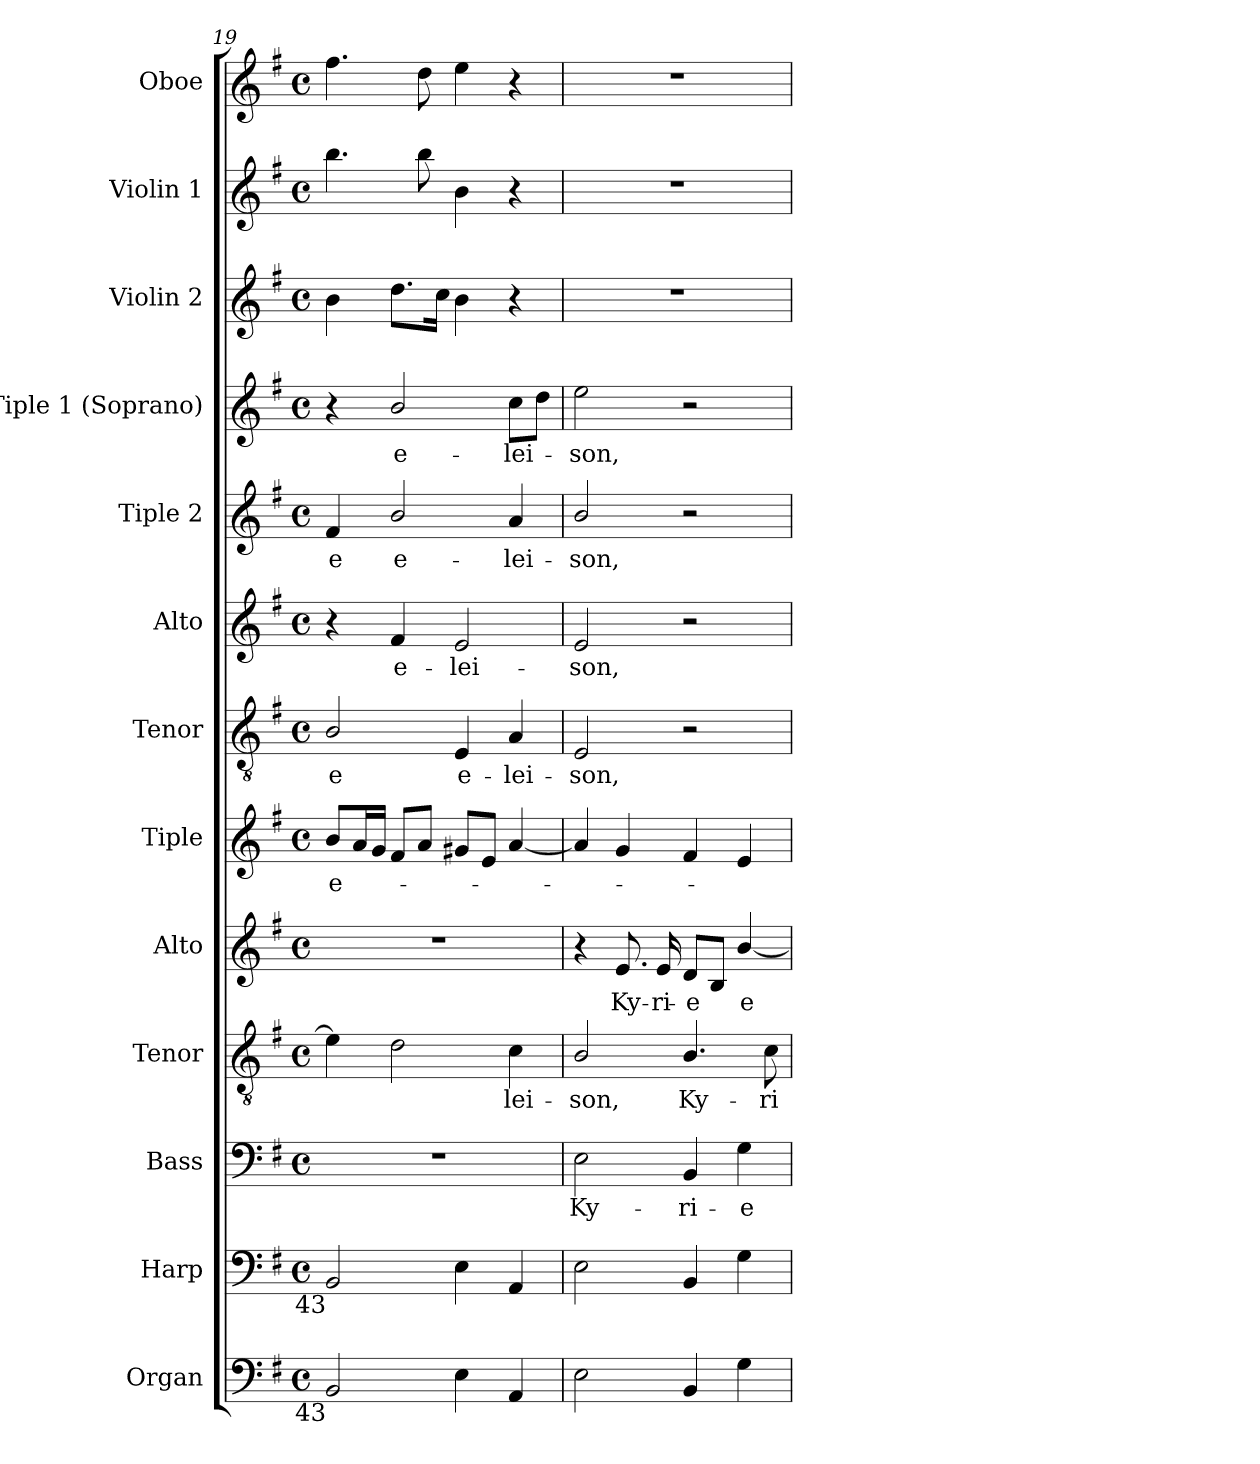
**kern	**kern	**kern	**text	**kern	**text	**kern	**text	**kern	**text	**kern	**text	**kern	**text	**kern	**text	**kern	**text	**kern	**kern	**kern
*part13	*part12	*part11	*part11	*part10	*part10	*part9	*part9	*part8	*part8	*part7	*part7	*part6	*part6	*part5	*part5	*part4	*part4	*part3	*part2	*part1
*staff13	*staff12	*staff11	*staff11	*staff10	*staff10	*staff9	*staff9	*staff8	*staff8	*staff7	*staff7	*staff6	*staff6	*staff5	*staff5	*staff4	*staff4	*staff3	*staff2	*staff1
*I"Organ	*I"Harp	*I"Bass	*	*I"Tenor	*	*I"Alto	*	*I"Tiple	*	*I"Tenor	*	*I"Alto	*	*I"Tiple 2	*	*I"Tiple 1 (Soprano)	*	*I"Violin 2	*I"Violin 1	*I"Oboe
*I'Org.	*I'Hp.	*I'B.	*	*I'T.	*	*I'A.	*	*	*	*I'T.	*	*I'A.	*	*	*	*I'S1.	*	*I'Vln. 2	*I'Vln. 1	*I'Ob.
!!LO:PB:g=z
*clefF4	*clefF4	*clefF4	*	*clefGv2	*	*clefG2	*	*clefG2	*	*clefGv2	*	*clefG2	*	*clefG2	*	*clefG2	*	*clefG2	*clefG2	*clefG2
*	*	*	*	*ITrd7c12	*	*	*	*	*	*ITrd7c12	*	*	*	*	*	*	*	*	*	*
*k[f#]	*k[f#]	*k[f#]	*	*k[f#]	*	*k[f#]	*	*k[f#]	*	*k[f#]	*	*k[f#]	*	*k[f#]	*	*k[f#]	*	*k[f#]	*k[f#]	*k[f#]
*G:	*G:	*G:	*	*G:	*	*G:	*	*G:	*	*G:	*	*G:	*	*G:	*	*G:	*	*G:	*G:	*G:
*M4/4	*M4/4	*M4/4	*	*M4/4	*	*M4/4	*	*M4/4	*	*M4/4	*	*M4/4	*	*M4/4	*	*M4/4	*	*M4/4	*M4/4	*M4/4
*met(c)	*met(c)	*met(c)	*	*met(c)	*	*met(c)	*	*met(c)	*	*met(c)	*	*met(c)	*	*met(c)	*	*met(c)	*	*met(c)	*met(c)	*met(c)
=19	=19	=19	=19	=19	=19	=19	=19	=19	=19	=19	=19	=19	=19	=19	=19	=19	=19	=19	=19	=19
!	!	!	!	!	!	!	!	!	!LO:LY:b:color=#000000	!	!	!	!	!	!	!	!	!	!	!
!	!	!	!	!	!	!	!	!	!	!	!LO:LY:b:color=#000000	!	!	!	!	!	!	!	!	!
!	!LO:TX:b:rj:t=43	!	!	!	!	!	!	!	!	!	!	!	!	!	!	!	!	!	!	!
!LO:TX:b:rj:t=43	!	!	!	!	!	!	!	!	!	!	!	!	!	!	!	!	!	!	!	!
!	!	!	!	!	!	!	!	!	!	!	!	!	!	!	!LO:LY:b:color=#000000	!	!	!	!	!
2BBi/	2BBi/	1r	.	4Ei\]	.	1r	.	8bi/L	e-	2BBi/	-e	4r	.	4f#i/	-e	4r	.	4bi\	4.bbi\	4.ff#i\
.	.	.	.	.	.	.	.	16ai/L	.	.	.	.	.	.	.	.	.	.	.	.
.	.	.	.	.	.	.	.	16gi/JJ	.	.	.	.	.	.	.	.	.	.	.	.
!	!	!	!	!	!	!	!	!	!	!	!	!	!LO:LY:b:color=#000000	!	!	!	!	!	!	!
!	!	!	!	!	!	!	!	!	!	!	!	!	!	!	!LO:LY:b:color=#000000	!	!	!	!	!
!	!	!	!	!	!	!	!	!	!	!	!	!	!	!	!	!	!LO:LY:b:color=#000000	!	!	!
.	.	.	.	2Di\	.	.	.	8f#i/L	.	.	.	4f#i/	e-	2bi/	e-	2bi/	e-	8.ddi\L	.	.
.	.	.	.	.	.	.	.	8ai/J	.	.	.	.	.	.	.	.	.	.	8bbi\	8ddi\
.	.	.	.	.	.	.	.	.	.	.	.	.	.	.	.	.	.	16cci\Jk	.	.
!	!	!	!	!	!	!	!	!	!	!	!LO:LY:b:color=#000000	!	!	!	!	!	!	!	!	!
!	!	!	!	!	!	!	!	!	!	!	!	!	!LO:LY:b:color=#000000	!	!	!	!	!	!	!
4Ei\	4Ei\	.	.	.	.	.	.	8g#Xi/L	.	4EEi/	e-	2ei/	-lei-	.	.	.	.	4bi\	4bi\	4eei\
.	.	.	.	.	.	.	.	8ei/J	.	.	.	.	.	.	.	.	.	.	.	.
!	!	!	!	!	!LO:LY:b:color=#000000	!	!	!	!	!	!	!	!	!	!	!	!	!	!	!
!	!	!	!	!	!	!	!	!	!	!	!LO:LY:b:color=#000000	!	!	!	!	!	!	!	!	!
!	!	!	!	!	!	!	!	!	!	!	!	!	!	!	!LO:LY:b:color=#000000	!	!	!	!	!
!	!	!	!	!	!	!	!	!	!	!	!	!	!	!	!	!	!LO:LY:b:color=#000000	!	!	!
4AAi/	4AAi/	.	.	4Ci\	-lei-	.	.	[4ai/	.	4AAi/	-lei-	.	.	4ai/	-lei-	8cci\L	-lei-	4r	4r	4r
.	.	.	.	.	.	.	.	.	.	.	.	.	.	.	.	8ddi\J	.	.	.	.
=20	=20	=20	=20	=20	=20	=20	=20	=20	=20	=20	=20	=20	=20	=20	=20	=20	=20	=20	=20	=20
!	!	!	!LO:LY:b:color=#000000	!	!	!	!	!	!	!	!	!	!	!	!	!	!	!	!	!
!	!	!	!	!	!LO:LY:b:color=#000000	!	!	!	!	!	!	!	!	!	!	!	!	!	!	!
!	!	!	!	!	!	!	!	!	!	!	!LO:LY:b:color=#000000	!	!	!	!	!	!	!	!	!
!	!	!	!	!	!	!	!	!	!	!	!	!	!LO:LY:b:color=#000000	!	!	!	!	!	!	!
!	!	!	!	!	!	!	!	!	!	!	!	!	!	!	!LO:LY:b:color=#000000	!	!	!	!	!
!	!	!	!	!	!	!	!	!	!	!	!	!	!	!	!	!	!LO:LY:b:color=#000000	!	!	!
2Ei\	2Ei\	2Ei\	Ky-	2BBi/	-son,	4r	.	4ai/]	.	2EEi/	-son,	2ei/	-son,	2bi/	-son,	2eei\	-son,	1r	1r	1r
!	!	!	!	!	!	!	!LO:LY:b:color=#000000	!	!	!	!	!	!	!	!	!	!	!	!	!
.	.	.	.	.	.	8.ei/	Ky-	4gi/	.	.	.	.	.	.	.	.	.	.	.	.
!	!	!	!	!	!	!	!LO:LY:b:color=#000000	!	!	!	!	!	!	!	!	!	!	!	!	!
.	.	.	.	.	.	16ei/	-ri-	.	.	.	.	.	.	.	.	.	.	.	.	.
!	!	!	!LO:LY:b:color=#000000	!	!	!	!	!	!	!	!	!	!	!	!	!	!	!	!	!
!	!	!	!	!	!LO:LY:b:color=#000000	!	!	!	!	!	!	!	!	!	!	!	!	!	!	!
!	!	!	!	!	!	!	!LO:LY:b:color=#000000	!	!	!	!	!	!	!	!	!	!	!	!	!
4BBi/	4BBi/	4BBi/	-ri-	4.BBi/	Ky-	8di/L	-e	4f#i/	.	2r	.	2r	.	2r	.	2r	.	.	.	.
.	.	.	.	.	.	8Bi/J	.	.	.	.	.	.	.	.	.	.	.	.	.	.
!	!	!	!LO:LY:b:color=#000000	!	!	!	!	!	!	!	!	!	!	!	!	!	!	!	!	!
!	!	!	!	!	!	!	!LO:LY:b:color=#000000	!	!	!	!	!	!	!	!	!	!	!	!	!
4Gi\	4Gi\	4Gi\	-e	.	.	[4bi/	e-	4ei/	.	.	.	.	.	.	.	.	.	.	.	.
!	!	!	!	!	!LO:LY:b:color=#000000	!	!	!	!	!	!	!	!	!	!	!	!	!	!	!
.	.	.	.	8Ci\	-ri-	.	.	.	.	.	.	.	.	.	.	.	.	.	.	.
=	=	=	=	=	=	=	=	=	=	=	=	=	=	=	=	=	=	=	=	=
*-	*-	*-	*-	*-	*-	*-	*-	*-	*-	*-	*-	*-	*-	*-	*-	*-	*-	*-	*-	*-
